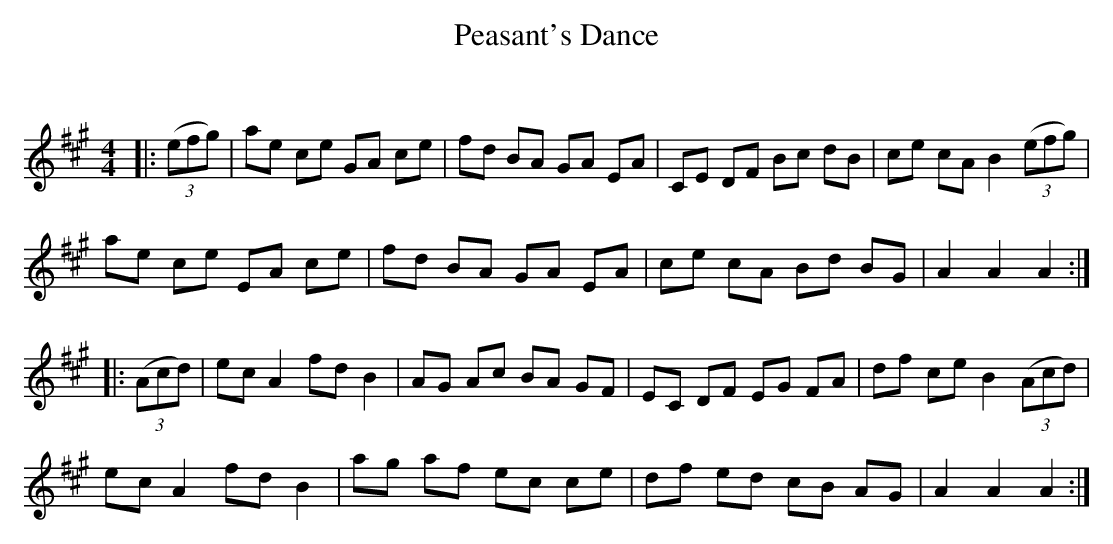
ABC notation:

X:1
T: Peasant's Dance
C:
Q: 232
K:A
M:4/4
L:1/8
|:((3efg)|ae ce GA ce|fd BA GA EA|CE DF Bc dB|ce cA B2 ((3efg)|
ae ce EA ce|fd BA GA EA|ce cA Bd BG|A2 A2 A2:|
|:((3Acd)|ec A2 fd B2|AG Ac BA GF|EC DF EG FA|df ce B2 ((3Acd)|
ec A2 fd B2|ag af ec ce|df ed cB AG|A2 A2 A2:|
